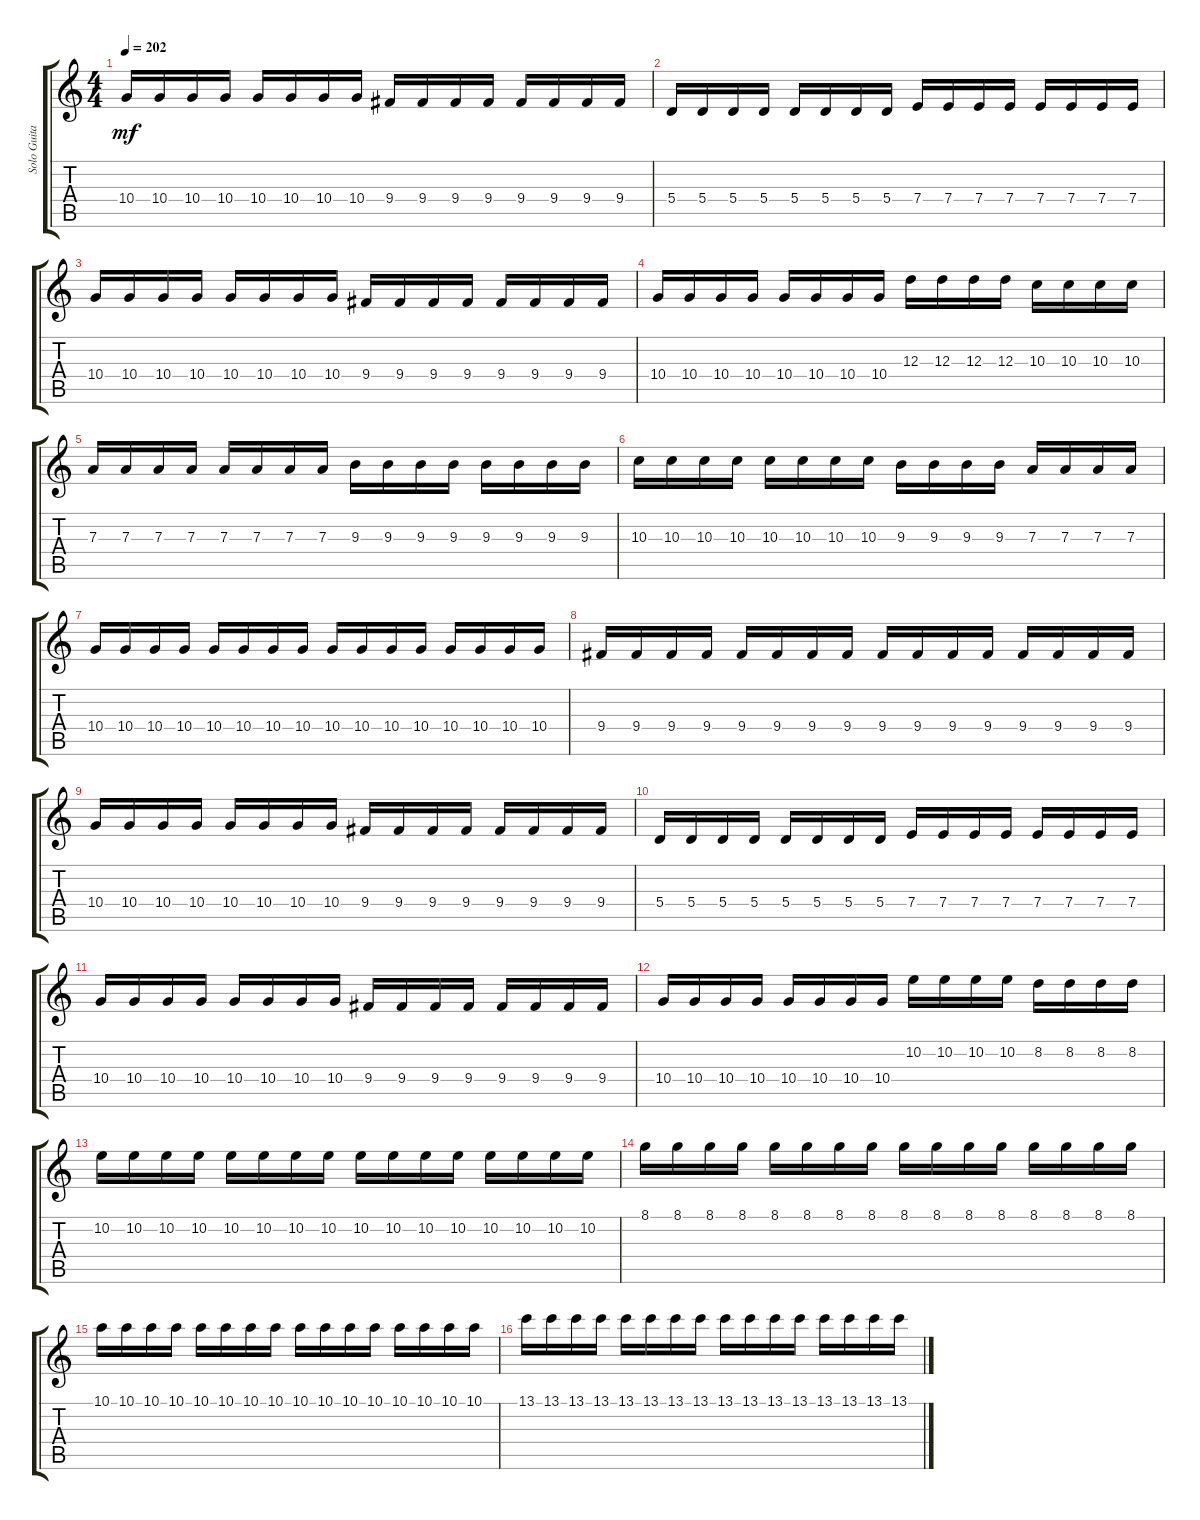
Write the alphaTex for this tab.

\track ("Solo Guitar" "Solo Guita") {instrument distortionguitar}
\staff {score tabs}
\tuning (B3 Gb3 D3 A2 E2 B1) {hide}
\ts (4 4)
\tempo 202
\clef g2
\ks c
10.4.16{dy mf} 10.4.16 10.4.16 10.4.16 10.4.16 10.4.16 10.4.16 10.4.16 9.4.16 9.4.16 9.4.16 9.4.16 9.4.16 9.4.16 9.4.16 9.4.16 |
5.4.16 5.4.16 5.4.16 5.4.16 5.4.16 5.4.16 5.4.16 5.4.16 7.4.16 7.4.16 7.4.16 7.4.16 7.4.16 7.4.16 7.4.16 7.4.16 |
10.4.16 10.4.16 10.4.16 10.4.16 10.4.16 10.4.16 10.4.16 10.4.16 9.4.16 9.4.16 9.4.16 9.4.16 9.4.16 9.4.16 9.4.16 9.4.16 |
10.4.16 10.4.16 10.4.16 10.4.16 10.4.16 10.4.16 10.4.16 10.4.16 12.3.16 12.3.16 12.3.16 12.3.16 10.3.16 10.3.16 10.3.16 10.3.16 |
7.3.16 7.3.16 7.3.16 7.3.16 7.3.16 7.3.16 7.3.16 7.3.16 9.3.16 9.3.16 9.3.16 9.3.16 9.3.16 9.3.16 9.3.16 9.3.16 |
10.3.16 10.3.16 10.3.16 10.3.16 10.3.16 10.3.16 10.3.16 10.3.16 9.3.16 9.3.16 9.3.16 9.3.16 7.3.16 7.3.16 7.3.16 7.3.16 |
10.4.16 10.4.16 10.4.16 10.4.16 10.4.16 10.4.16 10.4.16 10.4.16 10.4.16 10.4.16 10.4.16 10.4.16 10.4.16 10.4.16 10.4.16 10.4.16 |
9.4.16 9.4.16 9.4.16 9.4.16 9.4.16 9.4.16 9.4.16 9.4.16 9.4.16 9.4.16 9.4.16 9.4.16 9.4.16 9.4.16 9.4.16 9.4.16 |
10.4.16 10.4.16 10.4.16 10.4.16 10.4.16 10.4.16 10.4.16 10.4.16 9.4.16 9.4.16 9.4.16 9.4.16 9.4.16 9.4.16 9.4.16 9.4.16 |
5.4.16 5.4.16 5.4.16 5.4.16 5.4.16 5.4.16 5.4.16 5.4.16 7.4.16 7.4.16 7.4.16 7.4.16 7.4.16 7.4.16 7.4.16 7.4.16 |
10.4.16 10.4.16 10.4.16 10.4.16 10.4.16 10.4.16 10.4.16 10.4.16 9.4.16 9.4.16 9.4.16 9.4.16 9.4.16 9.4.16 9.4.16 9.4.16 |
10.4.16 10.4.16 10.4.16 10.4.16 10.4.16 10.4.16 10.4.16 10.4.16 10.2.16 10.2.16 10.2.16 10.2.16 8.2.16 8.2.16 8.2.16 8.2.16 |
10.2.16 10.2.16 10.2.16 10.2.16 10.2.16 10.2.16 10.2.16 10.2.16 10.2.16 10.2.16 10.2.16 10.2.16 10.2.16 10.2.16 10.2.16 10.2.16 |
8.1.16 8.1.16 8.1.16 8.1.16 8.1.16 8.1.16 8.1.16 8.1.16 8.1.16 8.1.16 8.1.16 8.1.16 8.1.16 8.1.16 8.1.16 8.1.16 |
10.1.16 10.1.16 10.1.16 10.1.16 10.1.16 10.1.16 10.1.16 10.1.16 10.1.16 10.1.16 10.1.16 10.1.16 10.1.16 10.1.16 10.1.16 10.1.16 |
13.1.16 13.1.16 13.1.16 13.1.16 13.1.16 13.1.16 13.1.16 13.1.16 13.1.16 13.1.16 13.1.16 13.1.16 13.1.16 13.1.16 13.1.16 13.1.16
